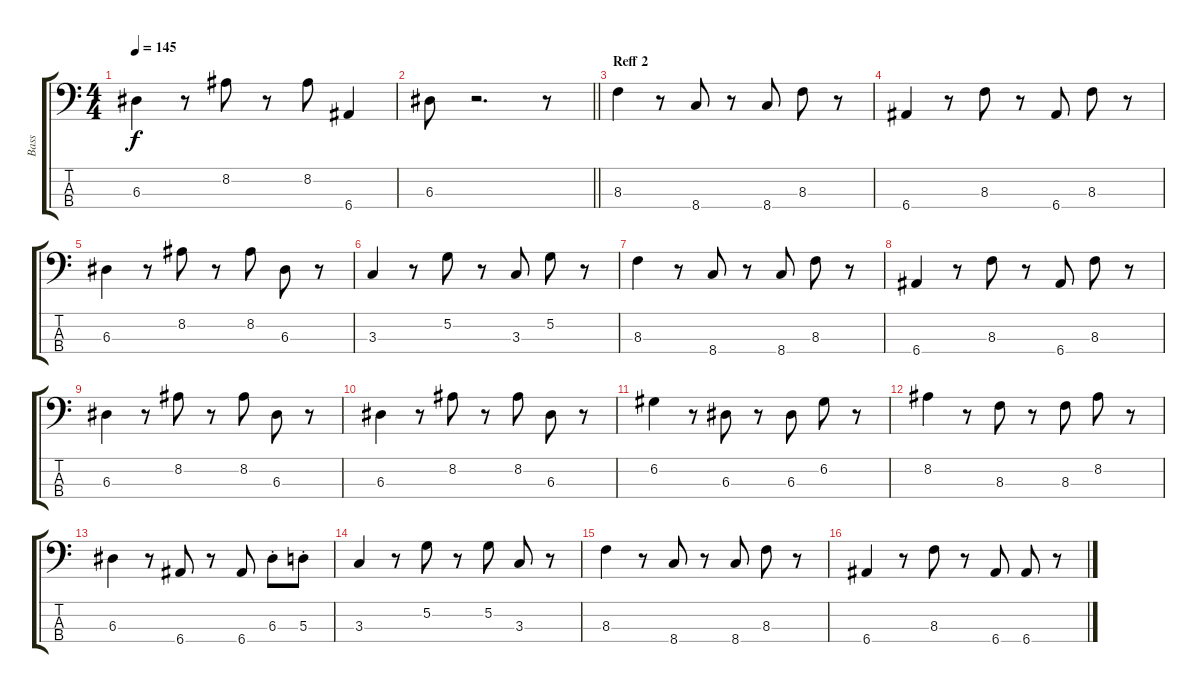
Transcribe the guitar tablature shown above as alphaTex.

\track ("Bass" "Bass") {instrument electricbassfinger}
\staff {score tabs}
\tuning (G2 D2 A1 E1) {hide}
\ts (4 4)
\tempo 145
\clef f4
\ks c
6.3.4{dy f} r.8 8.2.8 r.8 8.2.8 6.4.4 |
\barLineRight lightlight
6.3.8 r.2{d} r.8 |
\section ("" "Reff 2")
8.3.4 r.8 8.4.8 r.8 8.4.8 8.3.8 r.8 |
6.4.4 r.8 8.3.8 r.8 6.4.8 8.3.8 r.8 |
6.3.4 r.8 8.2.8 r.8 8.2.8 6.3.8 r.8 |
3.3.4 r.8 5.2.8 r.8 3.3.8 5.2.8 r.8 |
8.3.4 r.8 8.4.8 r.8 8.4.8 8.3.8 r.8 |
6.4.4 r.8 8.3.8 r.8 6.4.8 8.3.8 r.8 |
6.3.4 r.8 8.2.8 r.8 8.2.8 6.3.8 r.8 |
6.3.4 r.8 8.2.8 r.8 8.2.8 6.3.8 r.8 |
6.2.4 r.8 6.3.8 r.8 6.3.8 6.2.8 r.8 |
8.2.4 r.8 8.3.8 r.8 8.3.8 8.2.8 r.8 |
6.3.4 r.8 6.4.8 r.8 6.4.8 6.3{st}.8 5.3{st}.8 |
3.3.4 r.8 5.2.8 r.8 5.2.8 3.3.8 r.8 |
8.3.4 r.8 8.4.8 r.8 8.4.8 8.3.8 r.8 |
6.4.4 r.8 8.3.8 r.8 6.4.8 6.4.8 r.8
